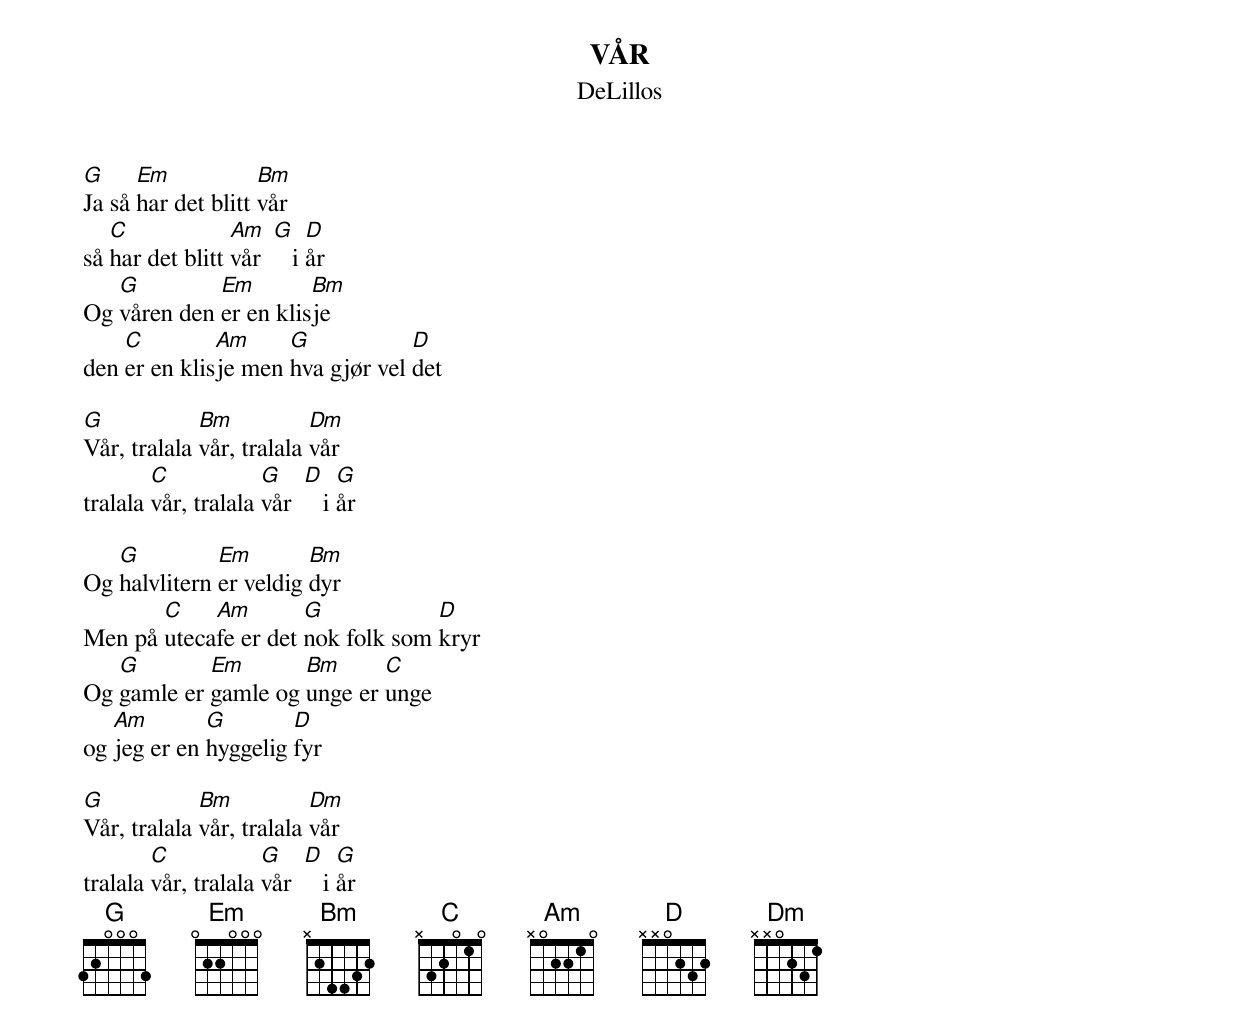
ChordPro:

{t:VÅR}
{st:DeLillos}

[G]Ja så [Em]har det blitt [Bm]vår
så [C]har det blitt [Am]vår  [G]   i [D]år
Og [G]våren den [Em]er en klis[Bm]je
den [C]er en klis[Am]je men [G]hva gjør vel [D]det

[G]Vår, tralala [Bm]vår, tralala [Dm]vår
tralala [C]vår, tralala [G]vår  [D]   i [G]år

Og [G]halvlitern [Em]er veldig [Bm]dyr
Men på [C]uteca[Am]fe er det [G]nok folk som [D]kryr
Og [G]gamle er [Em]gamle og [Bm]unge er [C]unge
og [Am]jeg er en [G]hyggelig [D]fyr

[G]Vår, tralala [Bm]vår, tralala [Dm]vår
tralala [C]vår, tralala [G]vår  [D]   i [G]år
